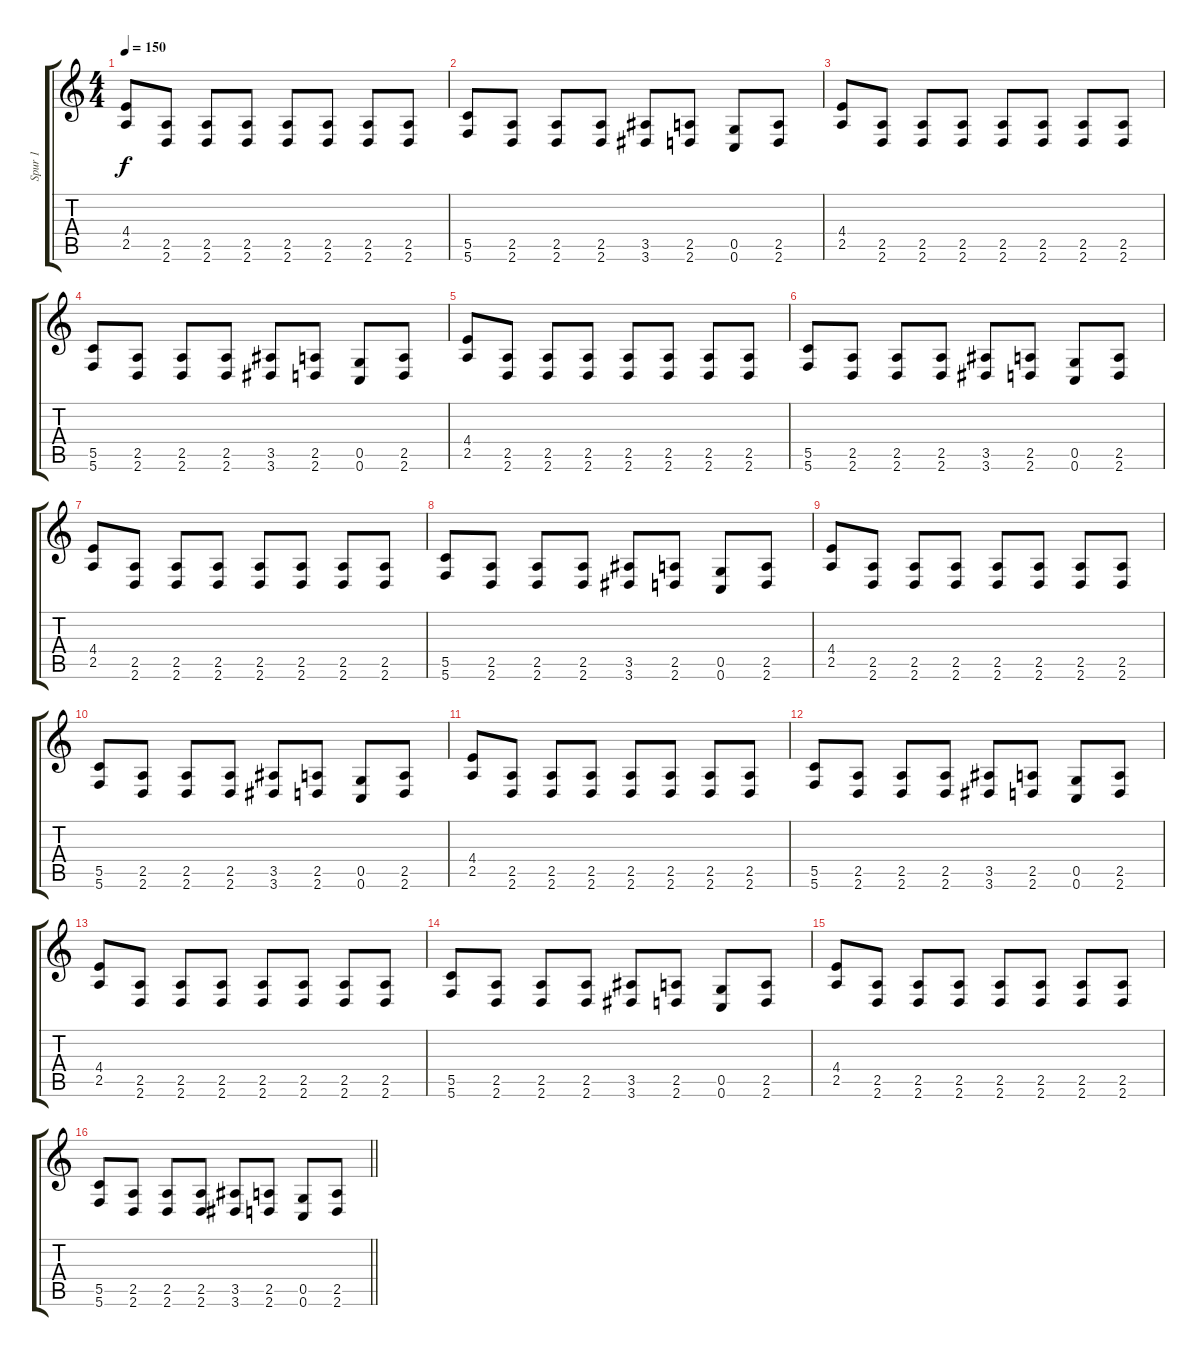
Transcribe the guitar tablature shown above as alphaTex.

\track ("Spur 1" "Spur 1") {instrument distortionguitar}
\staff {score tabs}
\tuning (D4 A3 F3 C3 G2 C2) {hide}
\ts (4 4)
\tempo 150
\clef g2
\ks c
(4.4 2.5).8{dy f} (2.5 2.6).8 (2.5 2.6).8 (2.5 2.6).8 (2.5 2.6).8 (2.5 2.6).8 (2.5 2.6).8 (2.5 2.6).8 |
(5.5 5.6).8 (2.5 2.6).8 (2.5 2.6).8 (2.5 2.6).8 (3.5 3.6).8 (2.5 2.6).8 (0.5 0.6).8 (2.5 2.6).8 |
(4.4 2.5).8 (2.5 2.6).8 (2.5 2.6).8 (2.5 2.6).8 (2.5 2.6).8 (2.5 2.6).8 (2.5 2.6).8 (2.5 2.6).8 |
(5.5 5.6).8 (2.5 2.6).8 (2.5 2.6).8 (2.5 2.6).8 (3.5 3.6).8 (2.5 2.6).8 (0.5 0.6).8 (2.5 2.6).8 |
(4.4 2.5).8 (2.5 2.6).8 (2.5 2.6).8 (2.5 2.6).8 (2.5 2.6).8 (2.5 2.6).8 (2.5 2.6).8 (2.5 2.6).8 |
(5.5 5.6).8 (2.5 2.6).8 (2.5 2.6).8 (2.5 2.6).8 (3.5 3.6).8 (2.5 2.6).8 (0.5 0.6).8 (2.5 2.6).8 |
(4.4 2.5).8 (2.5 2.6).8 (2.5 2.6).8 (2.5 2.6).8 (2.5 2.6).8 (2.5 2.6).8 (2.5 2.6).8 (2.5 2.6).8 |
(5.5 5.6).8 (2.5 2.6).8 (2.5 2.6).8 (2.5 2.6).8 (3.5 3.6).8 (2.5 2.6).8 (0.5 0.6).8 (2.5 2.6).8 |
(4.4 2.5).8 (2.5 2.6).8 (2.5 2.6).8 (2.5 2.6).8 (2.5 2.6).8 (2.5 2.6).8 (2.5 2.6).8 (2.5 2.6).8 |
(5.5 5.6).8 (2.5 2.6).8 (2.5 2.6).8 (2.5 2.6).8 (3.5 3.6).8 (2.5 2.6).8 (0.5 0.6).8 (2.5 2.6).8 |
(4.4 2.5).8 (2.5 2.6).8 (2.5 2.6).8 (2.5 2.6).8 (2.5 2.6).8 (2.5 2.6).8 (2.5 2.6).8 (2.5 2.6).8 |
(5.5 5.6).8 (2.5 2.6).8 (2.5 2.6).8 (2.5 2.6).8 (3.5 3.6).8 (2.5 2.6).8 (0.5 0.6).8 (2.5 2.6).8 |
(4.4 2.5).8 (2.5 2.6).8 (2.5 2.6).8 (2.5 2.6).8 (2.5 2.6).8 (2.5 2.6).8 (2.5 2.6).8 (2.5 2.6).8 |
(5.5 5.6).8 (2.5 2.6).8 (2.5 2.6).8 (2.5 2.6).8 (3.5 3.6).8 (2.5 2.6).8 (0.5 0.6).8 (2.5 2.6).8 |
(4.4 2.5).8 (2.5 2.6).8 (2.5 2.6).8 (2.5 2.6).8 (2.5 2.6).8 (2.5 2.6).8 (2.5 2.6).8 (2.5 2.6).8 |
\barLineRight lightlight
(5.5 5.6).8 (2.5 2.6).8 (2.5 2.6).8 (2.5 2.6).8 (3.5 3.6).8 (2.5 2.6).8 (0.5 0.6).8 (2.5 2.6).8
